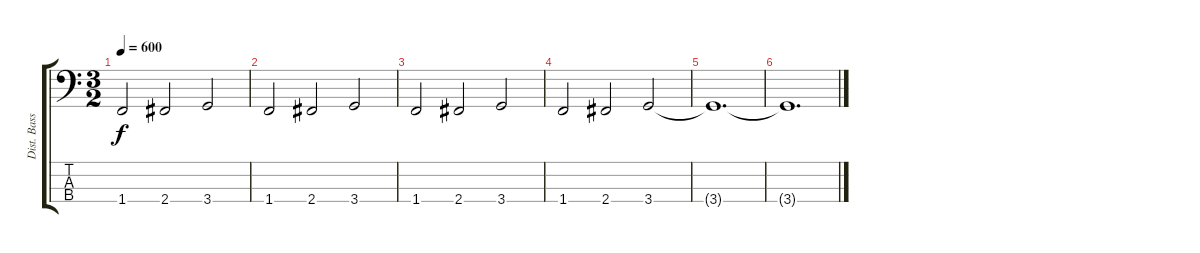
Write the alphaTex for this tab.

\track ("Dist. Bass (Lake)" "Dist. Bass") {instrument distortionguitar}
\staff {score tabs}
\tuning (G2 D2 A1 E1) {hide}
\ts (3 2)
\tempo 600
\clef f4
\ks c
1.4.2{dy f} 2.4.2 3.4.2 |
1.4.2 2.4.2 3.4.2 |
1.4.2 2.4.2 3.4.2 |
1.4.2 2.4.2 3.4.2 |
3.4{t}.1{d} |
3.4{t}.1{d}
